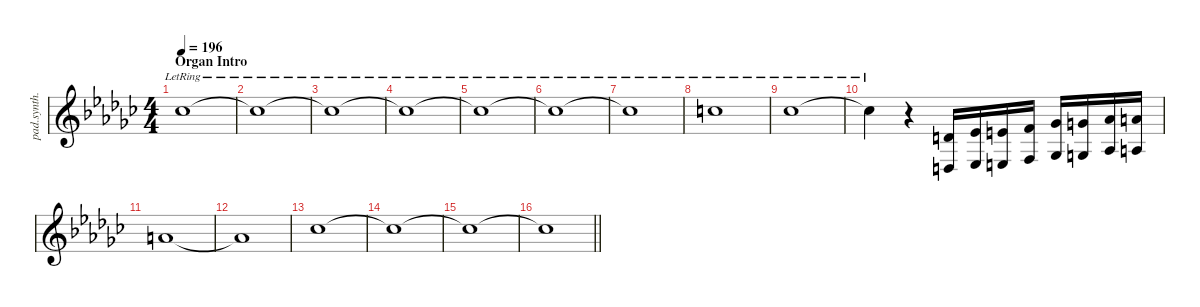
\defaultSystemsLayout 4
\hideDynamics
\bracketExtendMode nobrackets
\otherSystemsTrackNameOrientation horizontal
\track ("Synth" "pad.synth.") {defaultSystemsLayout 8 instrument pad3polysynth}
\staff {score}
\tuning (E4 B3 G3 D3 A2 E2)
\ts (4 4)
\beaming (8 2 2 2 2)
\section ("" "Organ Intro")
\tempo 196
\clef g2
\ks gb
12.2{lr acc b}.1{dy f instrument pad3polysynth beam Down} |
12.2{lr t acc b}.1{beam Down} |
12.2{lr t acc b}.1{beam Down} |
12.2{lr t acc b}.1{beam Down} |
12.2{lr t acc b}.1{beam Down} |
12.2{lr t acc b}.1{beam Down} |
12.2{lr t acc b}.1{beam Down} |
13.2{lr acc forcenatural}.1{beam Down} |
12.2{lr acc b}.1{beam Down} |
12.2{lr t acc b}.4{beam Down} r.4{beam Down} (3.2{acc forcenatural} 5.5{acc forcenatural}).16{beam Up} (4.2{acc b} 6.5{acc b}).16{beam Up} (5.2{acc forcenatural} 7.5{acc forcenatural}).16{beam Up} (6.2{acc forcenatural} 8.5{acc forcenatural}).16{beam Up} (7.2{acc b} 9.5{acc b}).16{beam Up} (8.2{acc forcenatural} 10.5{acc forcenatural}).16{beam Up} (9.2{acc b} 11.5{acc b}).16{beam Up} (10.2{acc forcenatural} 12.5{acc forcenatural}).16{beam Up} |
10.2{acc forcenatural}.1{beam Up} |
10.2{t acc forcenatural}.1{beam Up} |
12.2{acc b}.1{beam Down} |
12.2{t acc b}.1{beam Down} |
12.2{t acc b}.1{beam Down} |
\barLineRight lightlight
12.2{t acc b}.1{beam Down}
